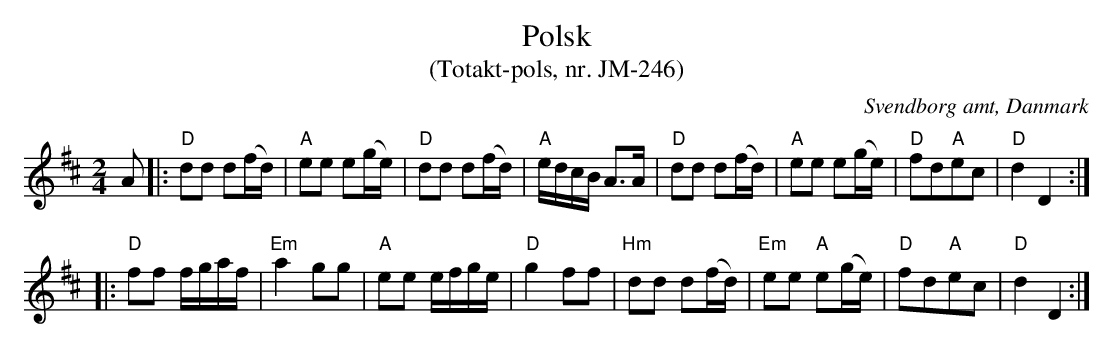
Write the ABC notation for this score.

X:1
T:Polsk
T:(Totakt-pols, nr. JM-246)
O:Svendborg amt, Danmark
M:2/4
L:1/8
K:D
A |: "D"dd d(f/d/) | "A"ee e(g/e/) | "D"dd d(f/d/) | "A"e/d/c/B/ A>A | "D"dd d(f/d/) | "A"ee e(g/e/) | "D"fd"A"ec | "D"d2 D2 :|
|: "D"ff f/g/a/f/ | "Em"a2 gg | "A"ee e/f/g/e/ | "D"g2 ff | "Hm"dd d(f/d/) | "Em"ee "A"e(g/e/) | "D"fd"A"ec | "D"d2 D2 :|
